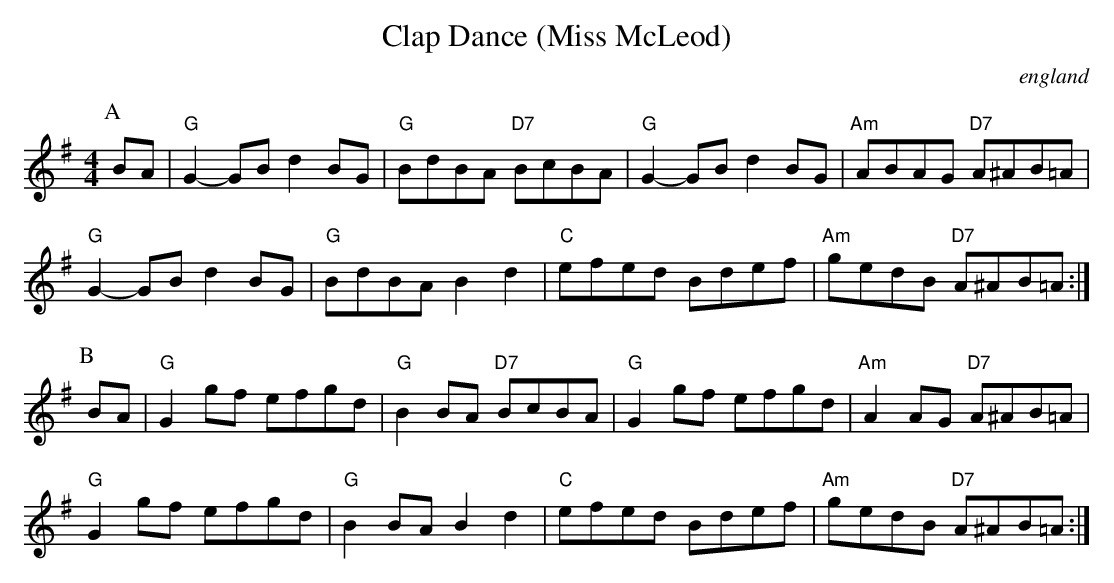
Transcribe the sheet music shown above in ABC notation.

X:1
T:Clap Dance (Miss McLeod)
O:england
M:4/4
L:1/4
K:G
P:A
B/2A/2|"G"G-G/2B/2 dB/2G/2|"G"B/2d/2B/2A/2 "D7"B/2c/2B/2A/2|\
"G"G-G/2B/2 dB/2G/2|"Am"A/2B/2A/2G/2 "D7"A/2^A/2B/2=A/2|
"G"G-G/2B/2 dB/2G/2|"G"B/2d/2B/2A/2 Bd|"C"e/2f/2e/2d/2 B/2d/2e/2f/2|\
"Am"g/2e/2d/2B/2 "D7"A/2^A/2B/2=A/2:|
P:B
B/2A/2|"G"Gg/2f/2 e/2f/2g/2d/2|"G"BB/2A/2 "D7"B/2c/2B/2A/2|\
"G"Gg/2f/2 e/2f/2g/2d/2|"Am"AA/2G/2 "D7"A/2^A/2B/2=A/2|
"G"Gg/2f/2 e/2f/2g/2d/2|"G"BB/2A/2 Bd|"C"e/2f/2e/2d/2 B/2d/2e/2f/2|\
"Am"g/2e/2d/2B/2 "D7"A/2^A/2B/2=A/2:|
